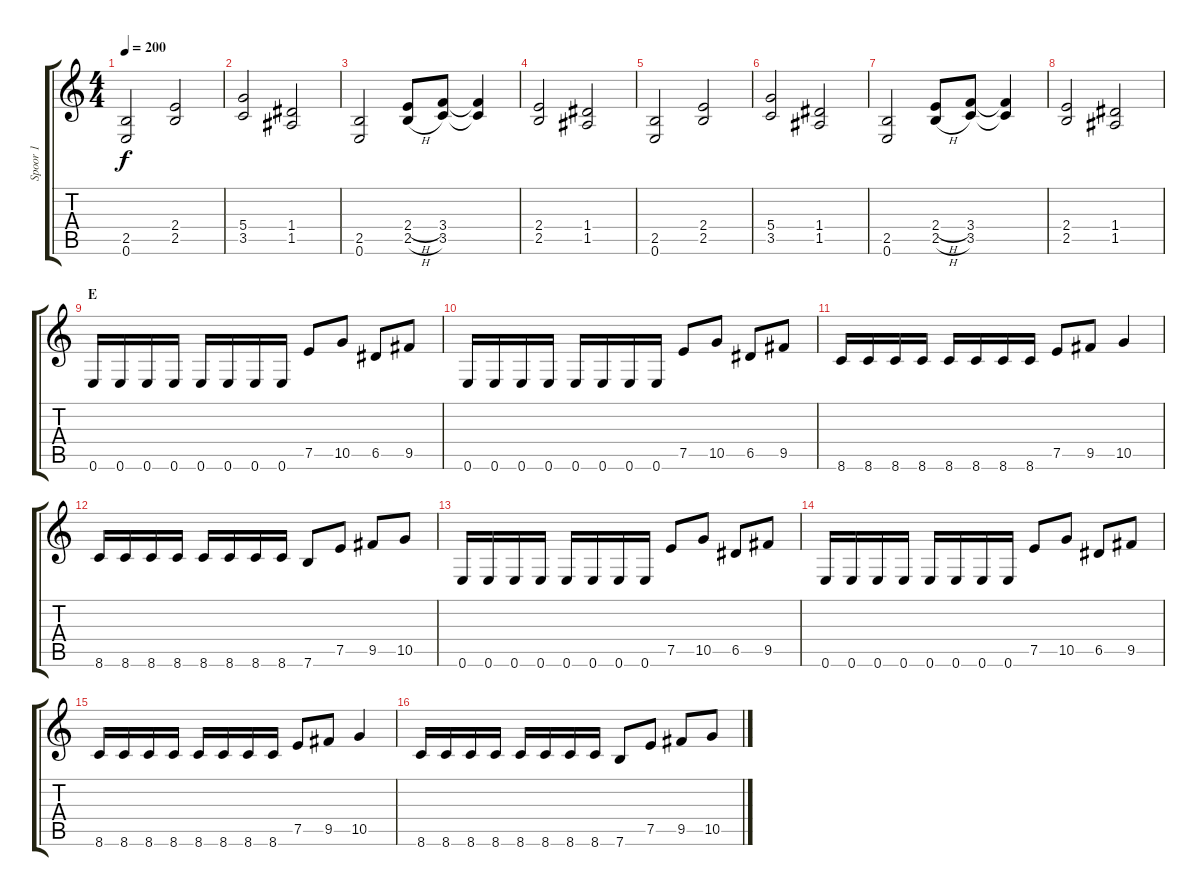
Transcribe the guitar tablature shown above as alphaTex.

\track ("Spoor 1" "Spoor 1") {instrument overdrivenguitar}
\staff {score tabs}
\tuning (E4 B3 G3 D3 A2 E2) {hide}
\ts (4 4)
\tempo 200
\clef g2
\ks c
(2.5 0.6).2{dy f} (2.4 2.5).2 |
(5.4 3.5).2 (1.4 1.5).2 |
(2.5 0.6).2 (2.4{h} 2.5{h}).8 (3.4 3.5).8 (3.4{t} 3.5{t}).4 |
(2.4 2.5).2 (1.4 1.5).2 |
(2.5 0.6).2 (2.4 2.5).2 |
(5.4 3.5).2 (1.4 1.5).2 |
(2.5 0.6).2 (2.4{h} 2.5{h}).8 (3.4 3.5).8 (3.4{t} 3.5{t}).4 |
(2.4 2.5).2 (1.4 1.5).2 |
\section ("" "E")
0.6.16 0.6.16 0.6.16 0.6.16 0.6.16 0.6.16 0.6.16 0.6.16 7.5.8 10.5.8 6.5.8 9.5.8 |
0.6.16 0.6.16 0.6.16 0.6.16 0.6.16 0.6.16 0.6.16 0.6.16 7.5.8 10.5.8 6.5.8 9.5.8 |
8.6.16 8.6.16 8.6.16 8.6.16 8.6.16 8.6.16 8.6.16 8.6.16 7.5.8 9.5.8 10.5.4 |
8.6.16 8.6.16 8.6.16 8.6.16 8.6.16 8.6.16 8.6.16 8.6.16 7.6.8 7.5.8 9.5.8 10.5.8 |
0.6.16 0.6.16 0.6.16 0.6.16 0.6.16 0.6.16 0.6.16 0.6.16 7.5.8 10.5.8 6.5.8 9.5.8 |
0.6.16 0.6.16 0.6.16 0.6.16 0.6.16 0.6.16 0.6.16 0.6.16 7.5.8 10.5.8 6.5.8 9.5.8 |
8.6.16 8.6.16 8.6.16 8.6.16 8.6.16 8.6.16 8.6.16 8.6.16 7.5.8 9.5.8 10.5.4 |
8.6.16 8.6.16 8.6.16 8.6.16 8.6.16 8.6.16 8.6.16 8.6.16 7.6.8 7.5.8 9.5.8 10.5.8
